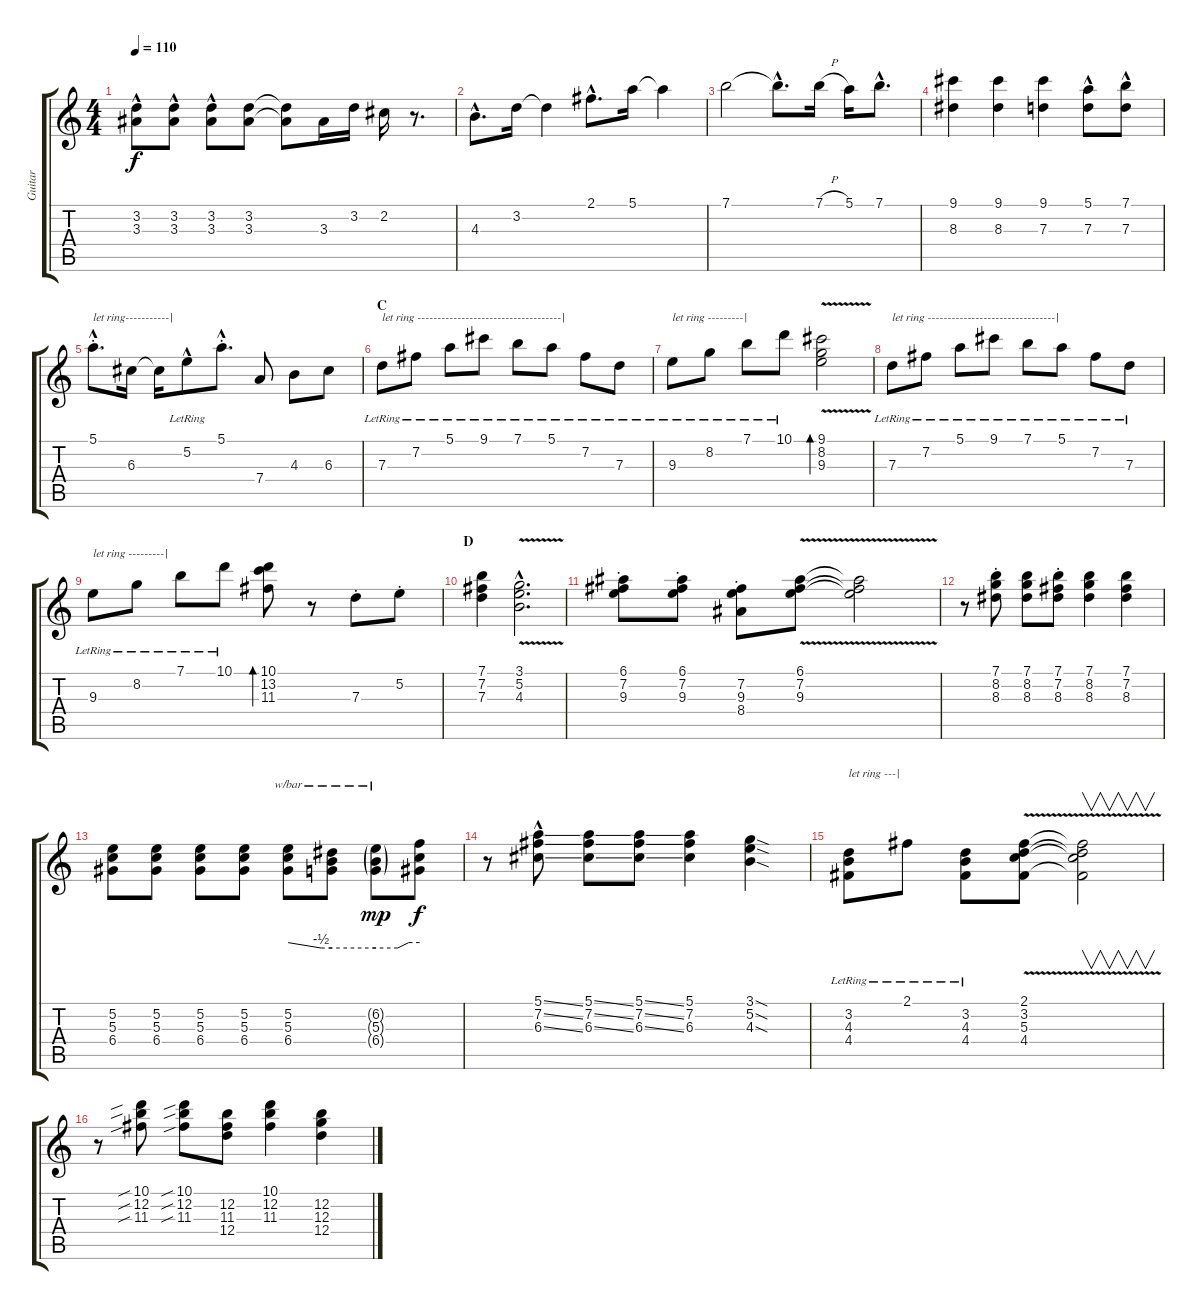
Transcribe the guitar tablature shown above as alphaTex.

\track ("Guitar" "Guitar") {instrument electricguitarjazz}
\staff {score tabs}
\tuning (E4 B3 G3 D3 A2 E2) {hide}
\ts (4 4)
\tempo 110
\clef g2
\ks c
(3.2{hac} 3.3).8{dy f} (3.2{hac} 3.3).8 (3.2{hac} 3.3).8 (3.2 3.3).8 (3.2{t} 3.3{t}).8 3.3.16 3.2.16 2.2.16 r.8{d} |
4.3{hac}.8{d} 3.2.16 3.2{t}.4 2.1{hac}.8{d} 5.1.16 5.1{t}.4 |
7.1.2 7.1{hac t}.8{d} 7.1{h}.16 5.1.16 7.1{hac}.8{d} |
(9.1 8.3).4 (9.1 8.3).4 (9.1 7.3).4 (5.1{hac} 7.3).8 (7.1{hac} 7.3).8 |
5.1{hac st}.8{d txt "let ring-----------|"} 6.3.16 6.3{t}.16 5.2{hac lr}.8 5.1{hac st}.8{d} 7.4.8 4.3.8 6.3.8 |
\section ("" "C")
7.3{lr}.8{txt "let ring ------------------------------------|"} 7.2{lr}.8 5.1{lr}.8 9.1{lr}.8 7.1{lr}.8 5.1{lr}.8 7.2{lr}.8 7.3{lr}.8 |
9.3{lr}.8{txt "let ring ---------|"} 8.2{lr}.8 7.1{lr}.8 10.1{lr}.8 (9.1{v} 8.2 9.3).2{bd 60} |
7.3{lr}.8{txt "let ring --------------------------------|"} 7.2{lr}.8 5.1{lr}.8 9.1{lr}.8 7.1{lr}.8 5.1{lr}.8 7.2{lr}.8 7.3{lr}.8 |
9.3{lr}.8{txt "let ring ---------|"} 8.2{lr}.8 7.1{lr}.8 10.1{lr}.8 (10.1 13.2 11.3).8{bd 60} r.8 7.3{st}.8 5.2{st}.8 |
\section ("" "D")
(7.1 7.2 7.3).4 (3.1{v hac} 5.2{v hac} 4.3{v hac}).2{d} |
(6.1{st} 7.2 9.3).8 (6.1{st} 7.2 9.3).8 (7.2{st} 9.3 8.4).8 (6.1{v} 7.2{v} 9.3{v}).8 (6.1{t} 7.2{t} 9.3{t}).2 |
r.8 (7.1{st} 8.2 8.3).8 (7.1 8.2 8.3).8 (7.1{st} 7.2 8.3).8 (7.1 8.2 8.3).4 (7.1 7.2 8.3).4 |
(5.2 5.3 6.4).8 (5.2 5.3 6.4).8 (5.2 5.3 6.4).8 (5.2 5.3 6.4).8 (5.2 5.3 6.4).8{tbe (custom default 0 0 45 -2 60 -2)} (5.2{t} 5.3{t} 6.4{t}).8{tbe (hold default 0 -2 60 -2)} (6.2{g} 5.3{g} 6.4{g}).8{tbe (custom default 0 -2 30 -2 45 0 60 0) dy mp} (6.2{t} 5.3{t} 6.4{t}).8{dy f} |
r.8 (5.1{ss hac} 7.2{ss} 6.3{ss}).8 (5.1{ss} 7.2{ss} 6.3{ss}).8 (5.1{ss} 7.2{ss} 6.3{ss}).8 (5.1 7.2 6.3).4 (3.1{sod} 5.2{sod} 4.3{sod}).4 |
(3.2{lr} 4.3{lr} 4.4{lr}).8{txt "let ring ---|"} 2.1{lr}.8 (3.2{lr} 4.3{lr} 4.4{lr}).8 (2.1{v} 3.2{v} 5.3{v} 4.4{v}).8 (2.1{t} 3.2{t} 5.3{t} 4.4{t}).2{v} |
r.8 (10.1{sib} 12.2{sib} 11.3{sib}).8 (10.1{sib} 12.2{sib} 11.3{sib}).8 (12.2 11.3 12.4).8 (10.1 12.2 11.3).4 (12.2 12.3 12.4).4
